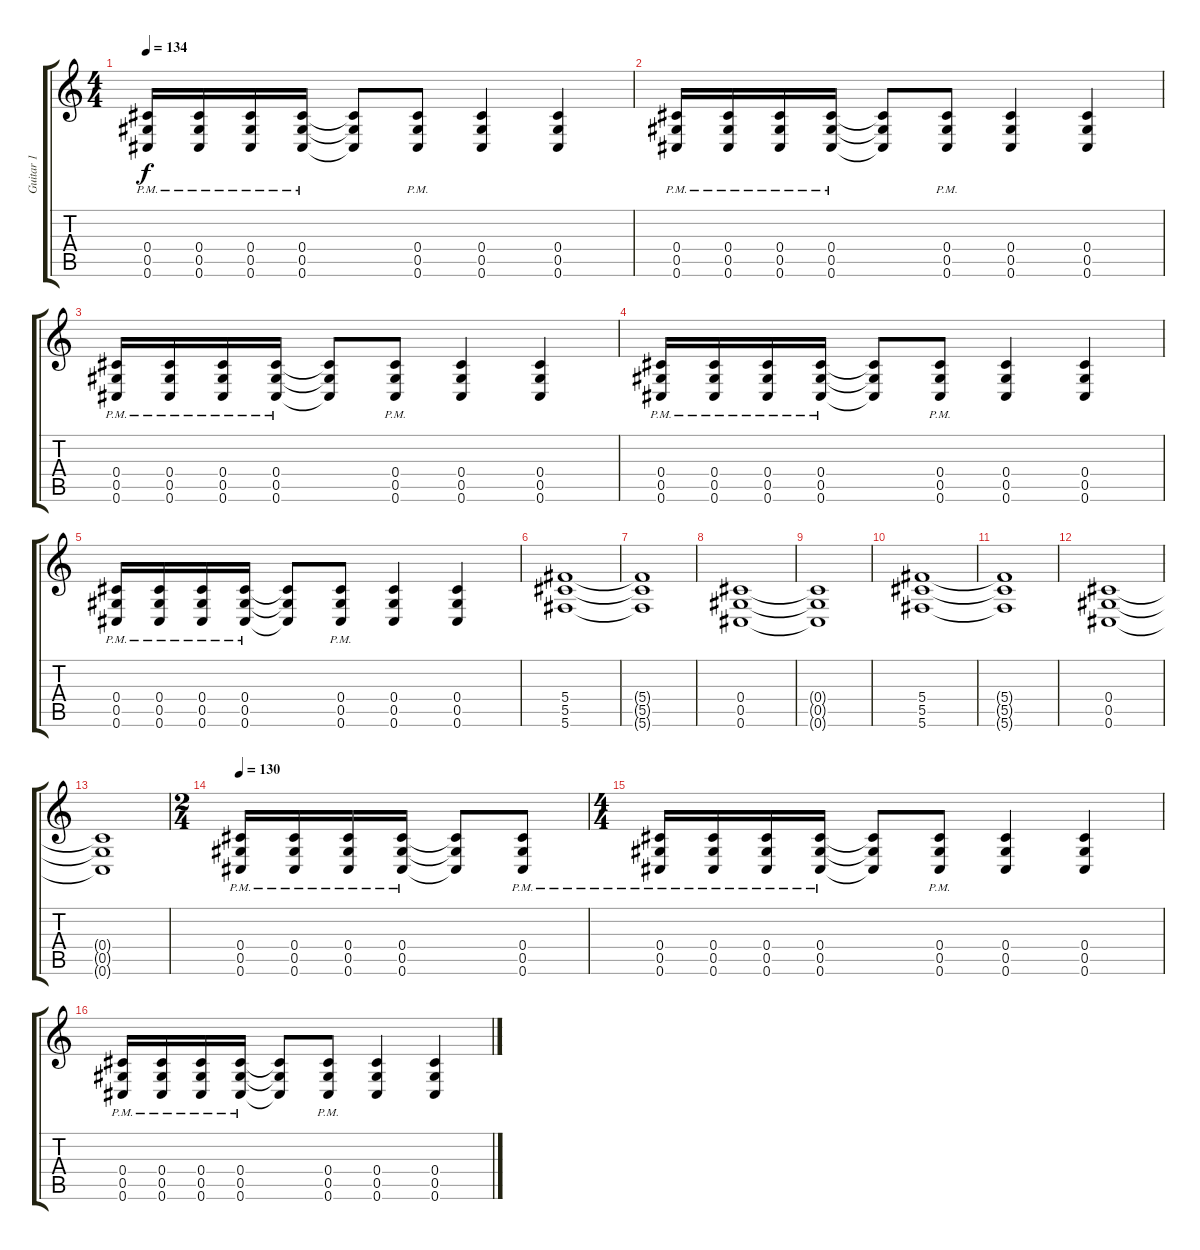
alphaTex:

\track ("Guitar 1" "Guitar 1") {instrument distortionguitar}
\staff {score tabs}
\tuning (Eb4 Bb3 Gb3 Db3 Ab2 Db2) {hide}
\ts (4 4)
\tempo 134
\clef g2
\ks c
(0.4{pm} 0.5{pm} 0.6{pm}).16{dy f} (0.4{pm} 0.5{pm} 0.6{pm}).16 (0.4{pm} 0.5{pm} 0.6{pm}).16 (0.4{pm} 0.5{pm} 0.6{pm}).16 (0.4{t} 0.5{t} 0.6{t}).8 (0.4{pm} 0.5{pm} 0.6{pm}).8 (0.4 0.5 0.6).4 (0.4 0.5 0.6).4 |
(0.4{pm} 0.5{pm} 0.6{pm}).16 (0.4{pm} 0.5{pm} 0.6{pm}).16 (0.4{pm} 0.5{pm} 0.6{pm}).16 (0.4{pm} 0.5{pm} 0.6{pm}).16 (0.4{t} 0.5{t} 0.6{t}).8 (0.4{pm} 0.5{pm} 0.6{pm}).8 (0.4 0.5 0.6).4 (0.4 0.5 0.6).4 |
(0.4{pm} 0.5{pm} 0.6{pm}).16 (0.4{pm} 0.5{pm} 0.6{pm}).16 (0.4{pm} 0.5{pm} 0.6{pm}).16 (0.4{pm} 0.5{pm} 0.6{pm}).16 (0.4{t} 0.5{t} 0.6{t}).8 (0.4{pm} 0.5{pm} 0.6{pm}).8 (0.4 0.5 0.6).4 (0.4 0.5 0.6).4 |
(0.4{pm} 0.5{pm} 0.6{pm}).16 (0.4{pm} 0.5{pm} 0.6{pm}).16 (0.4{pm} 0.5{pm} 0.6{pm}).16 (0.4{pm} 0.5{pm} 0.6{pm}).16 (0.4{t} 0.5{t} 0.6{t}).8 (0.4{pm} 0.5{pm} 0.6{pm}).8 (0.4 0.5 0.6).4 (0.4 0.5 0.6).4 |
(0.4{pm} 0.5{pm} 0.6{pm}).16 (0.4{pm} 0.5{pm} 0.6{pm}).16 (0.4{pm} 0.5{pm} 0.6{pm}).16 (0.4{pm} 0.5{pm} 0.6{pm}).16 (0.4{t} 0.5{t} 0.6{t}).8 (0.4{pm} 0.5{pm} 0.6{pm}).8 (0.4 0.5 0.6).4 (0.4 0.5 0.6).4 |
(5.4 5.5 5.6).1 |
(5.4{t} 5.5{t} 5.6{t}).1 |
(0.4 0.5 0.6).1 |
(0.4{t} 0.5{t} 0.6{t}).1 |
(5.4 5.5 5.6).1 |
(5.4{t} 5.5{t} 5.6{t}).1 |
(0.4 0.5 0.6).1 |
(0.4{t} 0.5{t} 0.6{t}).1 |
\ts (2 4)
\tempo 130
(0.4{pm} 0.5{pm} 0.6{pm}).16 (0.4{pm} 0.5{pm} 0.6{pm}).16 (0.4{pm} 0.5{pm} 0.6{pm}).16 (0.4{pm} 0.5{pm} 0.6{pm}).16 (0.4{t} 0.5{t} 0.6{t}).8 (0.4{pm} 0.5{pm} 0.6{pm}).8 |
\ts (4 4)
(0.4{pm} 0.5{pm} 0.6{pm}).16 (0.4{pm} 0.5{pm} 0.6{pm}).16 (0.4{pm} 0.5{pm} 0.6{pm}).16 (0.4{pm} 0.5{pm} 0.6{pm}).16 (0.4{t} 0.5{t} 0.6{t}).8 (0.4{pm} 0.5{pm} 0.6{pm}).8 (0.4 0.5 0.6).4 (0.4 0.5 0.6).4 |
(0.4{pm} 0.5{pm} 0.6{pm}).16 (0.4{pm} 0.5{pm} 0.6{pm}).16 (0.4{pm} 0.5{pm} 0.6{pm}).16 (0.4{pm} 0.5{pm} 0.6{pm}).16 (0.4{t} 0.5{t} 0.6{t}).8 (0.4{pm} 0.5{pm} 0.6{pm}).8 (0.4 0.5 0.6).4 (0.4 0.5 0.6).4
